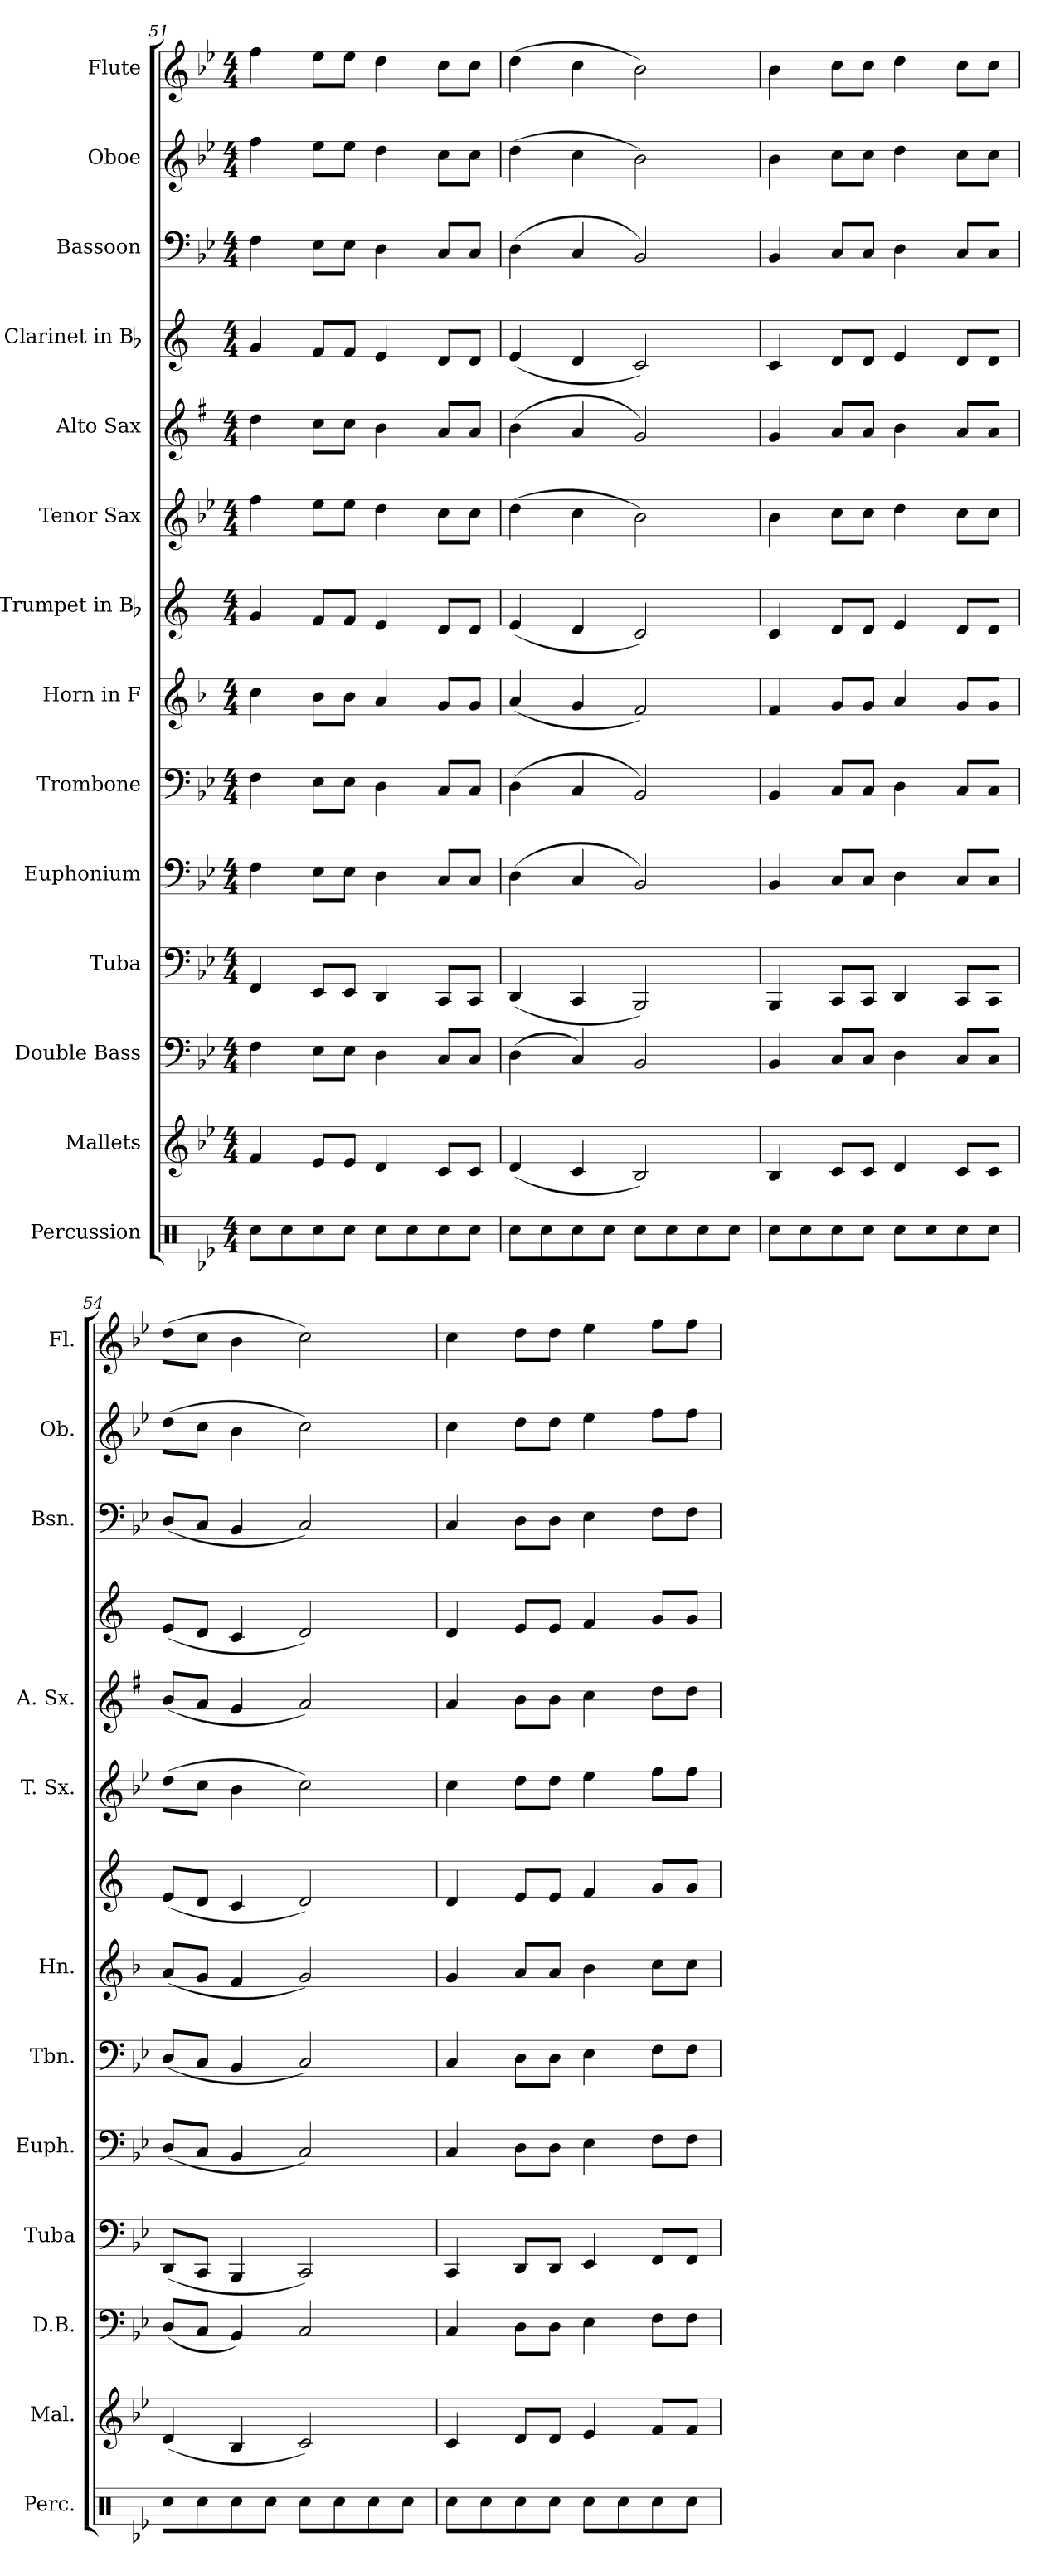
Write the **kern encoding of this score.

**kern	**kern	**kern	**kern	**kern	**kern	**kern	**kern	**kern	**kern	**kern	**kern	**kern	**kern
*part14	*part13	*part12	*part11	*part10	*part9	*part8	*part7	*part6	*part5	*part4	*part3	*part2	*part1
*staff14	*staff13	*staff12	*staff11	*staff10	*staff9	*staff8	*staff7	*staff6	*staff5	*staff4	*staff3	*staff2	*staff1
*I"Percussion	*I"Mallets	*I"Double Bass	*I"Tuba	*I"Euphonium	*I"Trombone	*I"Horn in F	*I"Trumpet in Bb	*I"Tenor Sax	*I"Alto Sax	*I"Clarinet in Bb	*I"Bassoon	*I"Oboe	*I"Flute
*I'Perc.	*I'Mal.	*I'D.B.	*I'Tuba	*I'Euph.	*I'Tbn.	*I'Hn.	*	*I'T. Sx.	*I'A. Sx.	*	*I'Bsn.	*I'Ob.	*I'Fl.
*clefX	*clefG2	*clefF4	*clefF4	*clefF4	*clefF4	*clefG2	*clefG2	*clefG2	*clefG2	*clefG2	*clefF4	*clefG2	*clefG2
*	*	*ITrd7c12	*	*	*	*ITrd4c7	*ITrd1c2	*ITrd8c14	*ITrd5c9	*ITrd1c2	*	*	*
*k[b-e-]	*k[b-e-]	*k[b-e-]	*k[b-e-]	*k[b-e-]	*k[b-e-]	*k[b-e-]	*k[b-e-]	*k[b-e-]	*k[b-e-]	*k[b-e-]	*k[b-e-]	*k[b-e-]	*k[b-e-]
*B-:	*B-:	*B-:	*B-:	*B-:	*B-:	*B-:	*B-:	*B-:	*B-:	*B-:	*B-:	*B-:	*B-:
*M4/4	*M4/4	*M4/4	*M4/4	*M4/4	*M4/4	*M4/4	*M4/4	*M4/4	*M4/4	*M4/4	*M4/4	*M4/4	*M4/4
=51	=51	=51	=51	=51	=51	=51	=51	=51	=51	=51	=51	=51	=51
8Rcc\L	4f/	4FF\	4FF/	4F\	4F\	4f\	4f/	4f\	4f\	4f/	4F\	4ff\	4ff\
8Rcc\	.	.	.	.	.	.	.	.	.	.	.	.	.
8Rcc\	8e-/L	8EE-\L	8EE-/L	8E-\L	8E-\L	8e-\L	8e-/L	8e-\L	8e-\L	8e-/L	8E-\L	8ee-\L	8ee-\L
8Rcc\J	8e-/J	8EE-\J	8EE-/J	8E-\J	8E-\J	8e-\J	8e-/J	8e-\J	8e-\J	8e-/J	8E-\J	8ee-\J	8ee-\J
8Rcc\L	4d/	4DD\	4DD/	4D\	4D\	4d/	4d/	4d\	4d\	4d/	4D\	4dd\	4dd\
8Rcc\	.	.	.	.	.	.	.	.	.	.	.	.	.
8Rcc\	8c/L	8CC/L	8CC/L	8C/L	8C/L	8c/L	8c/L	8c\L	8c/L	8c/L	8C/L	8cc\L	8cc\L
8Rcc\J	8c/J	8CC/J	8CC/J	8C/J	8C/J	8c/J	8c/J	8c\J	8c/J	8c/J	8C/J	8cc\J	8cc\J
=52	=52	=52	=52	=52	=52	=52	=52	=52	=52	=52	=52	=52	=52
8Rcc\L	(<4d/	(>4DD\	(<4DD/	(>4D\	(>4D\	(<4d/	(<4d/	(>4d\	(>4d\	(<4d/	(>4D\	(>4dd\	(>4dd\
8Rcc\	.	.	.	.	.	.	.	.	.	.	.	.	.
8Rcc\	4c/	4CC/)	4CC/	4C/	4C/	4c/	4c/	4c\	4c/	4c/	4C/	4cc\	4cc\
8Rcc\J	.	.	.	.	.	.	.	.	.	.	.	.	.
8Rcc\L	2B-/)	2BBB-/	2BBB-/)	2BB-/)	2BB-/)	2B-/)	2B-/)	2B-\)	2B-/)	2B-/)	2BB-/)	2b-\)	2b-\)
8Rcc\	.	.	.	.	.	.	.	.	.	.	.	.	.
8Rcc\	.	.	.	.	.	.	.	.	.	.	.	.	.
8Rcc\J	.	.	.	.	.	.	.	.	.	.	.	.	.
=53	=53	=53	=53	=53	=53	=53	=53	=53	=53	=53	=53	=53	=53
8Rcc\L	4B-/	4BBB-/	4BBB-/	4BB-/	4BB-/	4B-/	4B-/	4B-\	4B-/	4B-/	4BB-/	4b-\	4b-\
8Rcc\	.	.	.	.	.	.	.	.	.	.	.	.	.
8Rcc\	8c/L	8CC/L	8CC/L	8C/L	8C/L	8c/L	8c/L	8c\L	8c/L	8c/L	8C/L	8cc\L	8cc\L
8Rcc\J	8c/J	8CC/J	8CC/J	8C/J	8C/J	8c/J	8c/J	8c\J	8c/J	8c/J	8C/J	8cc\J	8cc\J
8Rcc\L	4d/	4DD\	4DD/	4D\	4D\	4d/	4d/	4d\	4d\	4d/	4D\	4dd\	4dd\
8Rcc\	.	.	.	.	.	.	.	.	.	.	.	.	.
8Rcc\	8c/L	8CC/L	8CC/L	8C/L	8C/L	8c/L	8c/L	8c\L	8c/L	8c/L	8C/L	8cc\L	8cc\L
8Rcc\J	8c/J	8CC/J	8CC/J	8C/J	8C/J	8c/J	8c/J	8c\J	8c/J	8c/J	8C/J	8cc\J	8cc\J
=54	=54	=54	=54	=54	=54	=54	=54	=54	=54	=54	=54	=54	=54
8Rcc\L	(<4d/	(<8DD/L	(<8DD/L	(<8D/L	(<8D/L	(<8d/L	(<8d/L	(>8d\L	(<8d/L	(<8d/L	(<8D/L	(>8dd\L	(>8dd\L
8Rcc\	.	8CC/J	8CC/J	8C/J	8C/J	8c/J	8c/J	8c\J	8c/J	8c/J	8C/J	8cc\J	8cc\J
8Rcc\	4B-/	4BBB-/)	4BBB-/	4BB-/	4BB-/	4B-/	4B-/	4B-\	4B-/	4B-/	4BB-/	4b-\	4b-\
8Rcc\J	.	.	.	.	.	.	.	.	.	.	.	.	.
8Rcc\L	2c/)	2CC/	2CC/)	2C/)	2C/)	2c/)	2c/)	2c\)	2c/)	2c/)	2C/)	2cc\)	2cc\)
8Rcc\	.	.	.	.	.	.	.	.	.	.	.	.	.
8Rcc\	.	.	.	.	.	.	.	.	.	.	.	.	.
8Rcc\J	.	.	.	.	.	.	.	.	.	.	.	.	.
=55	=55	=55	=55	=55	=55	=55	=55	=55	=55	=55	=55	=55	=55
8Rcc\L	4c/	4CC/	4CC/	4C/	4C/	4c/	4c/	4c\	4c/	4c/	4C/	4cc\	4cc\
8Rcc\	.	.	.	.	.	.	.	.	.	.	.	.	.
8Rcc\	8d/L	8DD\L	8DD/L	8D\L	8D\L	8d/L	8d/L	8d\L	8d\L	8d/L	8D\L	8dd\L	8dd\L
8Rcc\J	8d/J	8DD\J	8DD/J	8D\J	8D\J	8d/J	8d/J	8d\J	8d\J	8d/J	8D\J	8dd\J	8dd\J
8Rcc\L	4e-/	4EE-\	4EE-/	4E-\	4E-\	4e-\	4e-/	4e-\	4e-\	4e-/	4E-\	4ee-\	4ee-\
8Rcc\	.	.	.	.	.	.	.	.	.	.	.	.	.
8Rcc\	8f/L	8FF\L	8FF/L	8F\L	8F\L	8f\L	8f/L	8f\L	8f\L	8f/L	8F\L	8ff\L	8ff\L
8Rcc\J	8f/J	8FF\J	8FF/J	8F\J	8F\J	8f\J	8f/J	8f\J	8f\J	8f/J	8F\J	8ff\J	8ff\J
=	=	=	=	=	=	=	=	=	=	=	=	=	=
*-	*-	*-	*-	*-	*-	*-	*-	*-	*-	*-	*-	*-	*-
